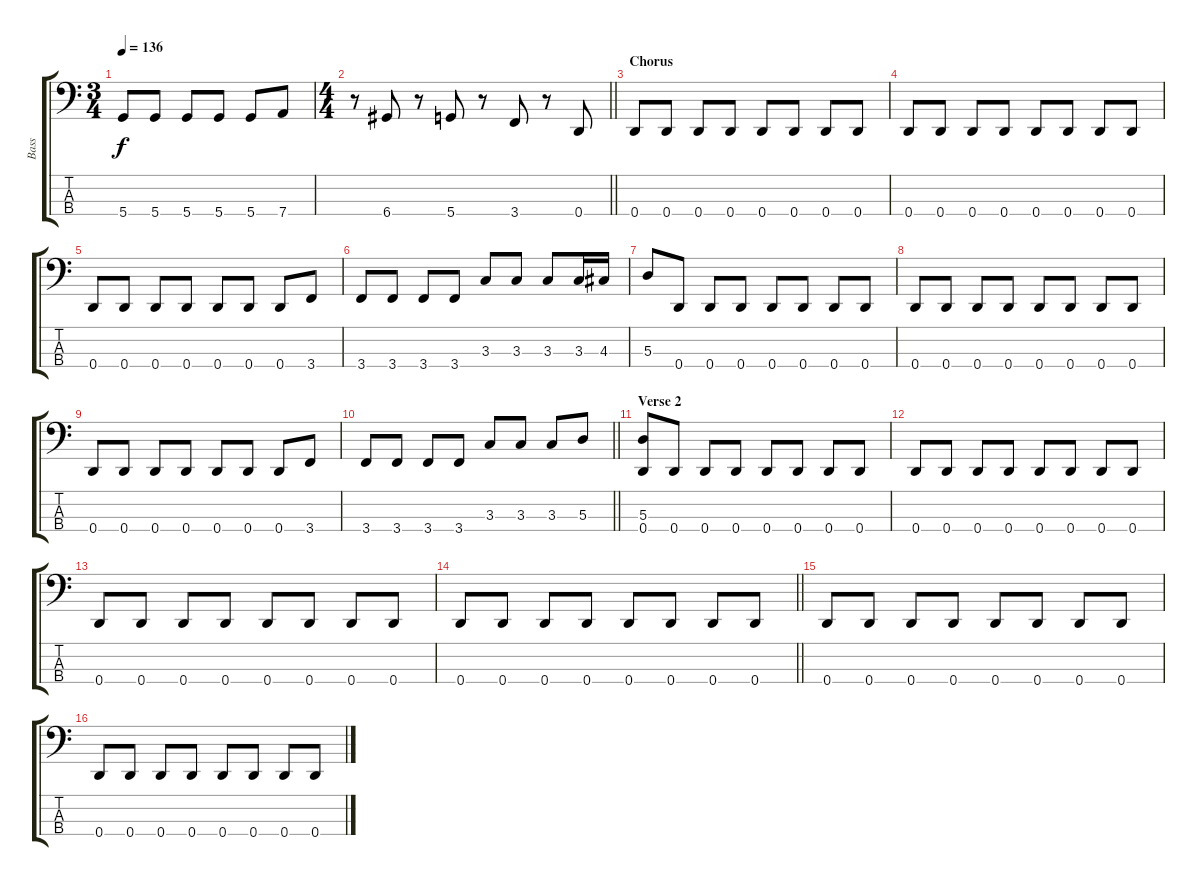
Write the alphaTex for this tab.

\track ("Bass" "Bass") {instrument electricbassfinger}
\staff {score tabs}
\tuning (G2 D2 A1 D1) {hide}
\ts (3 4)
\tempo 136
\clef f4
\ks c
5.4.8{dy f} 5.4.8 5.4.8 5.4.8 5.4.8 7.4.8 |
\ts (4 4)
\barLineRight lightlight
r.8 6.4.8 r.8 5.4.8 r.8 3.4.8 r.8 0.4.8 |
\section ("" "Chorus")
0.4.8 0.4.8 0.4.8 0.4.8 0.4.8 0.4.8 0.4.8 0.4.8 |
0.4.8 0.4.8 0.4.8 0.4.8 0.4.8 0.4.8 0.4.8 0.4.8 |
0.4.8 0.4.8 0.4.8 0.4.8 0.4.8 0.4.8 0.4.8 3.4.8 |
3.4.8 3.4.8 3.4.8 3.4.8 3.3.8 3.3.8 3.3.8 3.3.16 4.3.16 |
5.3.8 0.4.8 0.4.8 0.4.8 0.4.8 0.4.8 0.4.8 0.4.8 |
0.4.8 0.4.8 0.4.8 0.4.8 0.4.8 0.4.8 0.4.8 0.4.8 |
0.4.8 0.4.8 0.4.8 0.4.8 0.4.8 0.4.8 0.4.8 3.4.8 |
\barLineRight lightlight
3.4.8 3.4.8 3.4.8 3.4.8 3.3.8 3.3.8 3.3.8 5.3.8 |
\section ("" "Verse 2")
(5.3 0.4).8 0.4.8 0.4.8 0.4.8 0.4.8 0.4.8 0.4.8 0.4.8 |
0.4.8 0.4.8 0.4.8 0.4.8 0.4.8 0.4.8 0.4.8 0.4.8 |
0.4.8 0.4.8 0.4.8 0.4.8 0.4.8 0.4.8 0.4.8 0.4.8 |
\barLineRight lightlight
0.4.8 0.4.8 0.4.8 0.4.8 0.4.8 0.4.8 0.4.8 0.4.8 |
0.4.8 0.4.8 0.4.8 0.4.8 0.4.8 0.4.8 0.4.8 0.4.8 |
0.4.8 0.4.8 0.4.8 0.4.8 0.4.8 0.4.8 0.4.8 0.4.8
